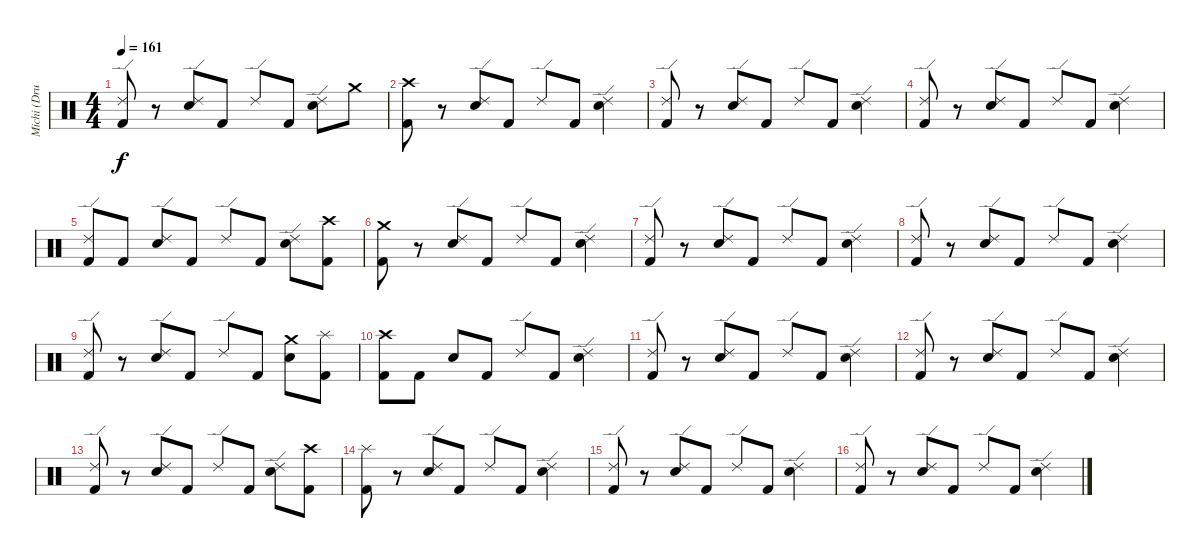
\track ("Michi (Drums)" "Michi (Dru") {instrument percussion}
\staff {score}
\articulation defaults
\ts (4 4)
\tempo 161
\clef neutral
\ks c
("Ride (edge) 2" "Kick (hit) 2").8{dy f} r.8 ("Ride (edge) 2" "Electric Snare (hit)").8 "Kick (hit) 2".8 "Ride (edge) 2".8 "Kick (hit) 2".8 ("Ride (edge) 2" "Electric Snare (hit)").8 "Crash medium (hit)".8 |
("Crash high (hit)" "Kick (hit) 2").8 r.8 ("Ride (edge) 2" "Electric Snare (hit)").8 "Kick (hit) 2".8 "Ride (edge) 2".8 "Kick (hit) 2".8 ("Ride (edge) 2" "Electric Snare (hit)").4 |
("Ride (edge) 2" "Kick (hit) 2").8 r.8 ("Ride (edge) 2" "Electric Snare (hit)").8 "Kick (hit) 2".8 "Ride (edge) 2".8 "Kick (hit) 2".8 ("Ride (edge) 2" "Electric Snare (hit)").4 |
("Ride (edge) 2" "Kick (hit) 2").8 r.8 ("Ride (edge) 2" "Electric Snare (hit)").8 "Kick (hit) 2".8 "Ride (edge) 2".8 "Kick (hit) 2".8 ("Ride (edge) 2" "Electric Snare (hit)").4 |
("Ride (edge) 2" "Kick (hit) 2").8 "Kick (hit) 2".8 ("Ride (edge) 2" "Electric Snare (hit)").8 "Kick (hit) 2".8 "Ride (edge) 2".8 "Kick (hit) 2".8 ("Ride (edge) 2" "Electric Snare (hit)").8 ("Crash high (hit)" "Kick (hit) 2").8 |
("Crash medium (hit)" "Kick (hit) 2").8 r.8 ("Ride (edge) 2" "Electric Snare (hit)").8 "Kick (hit) 2".8 "Ride (edge) 2".8 "Kick (hit) 2".8 ("Ride (edge) 2" "Electric Snare (hit)").4 |
("Ride (edge) 2" "Kick (hit) 2").8 r.8 ("Ride (edge) 2" "Electric Snare (hit)").8 "Kick (hit) 2".8 "Ride (edge) 2".8 "Kick (hit) 2".8 ("Ride (edge) 2" "Electric Snare (hit)").4 |
("Ride (edge) 2" "Kick (hit) 2").8 r.8 ("Ride (edge) 2" "Electric Snare (hit)").8 "Kick (hit) 2".8 "Ride (edge) 2".8 "Kick (hit) 2".8 ("Ride (edge) 2" "Electric Snare (hit)").4 |
("Ride (edge) 2" "Kick (hit) 2").8 r.8 ("Ride (edge) 2" "Electric Snare (hit)").8 "Kick (hit) 2".8 "Ride (edge) 2".8 "Kick (hit) 2".8 ("Crash medium (hit)" "Electric Snare (hit)").8 ("Splash (hit)" "Kick (hit) 2").8 |
("Crash high (hit)" "Kick (hit) 2").8 "Kick (hit) 2".8 "Electric Snare (hit)".8 "Kick (hit) 2".8 "Ride (edge) 2".8 "Kick (hit) 2".8 ("Ride (edge) 2" "Electric Snare (hit)").4 |
("Ride (edge) 2" "Kick (hit) 2").8 r.8 ("Ride (edge) 2" "Electric Snare (hit)").8 "Kick (hit) 2".8 "Ride (edge) 2".8 "Kick (hit) 2".8 ("Ride (edge) 2" "Electric Snare (hit)").4 |
("Ride (edge) 2" "Kick (hit) 2").8 r.8 ("Ride (edge) 2" "Electric Snare (hit)").8 "Kick (hit) 2".8 "Ride (edge) 2".8 "Kick (hit) 2".8 ("Ride (edge) 2" "Electric Snare (hit)").4 |
("Ride (edge) 2" "Kick (hit) 2").8 r.8 ("Ride (edge) 2" "Electric Snare (hit)").8 "Kick (hit) 2".8 "Ride (edge) 2".8 "Kick (hit) 2".8 ("Ride (edge) 2" "Electric Snare (hit)").8 ("Crash high (hit)" "Kick (hit) 2").8 |
("Splash (hit)" "Kick (hit) 2").8 r.8 ("Ride (edge) 2" "Electric Snare (hit)").8 "Kick (hit) 2".8 "Ride (edge) 2".8 "Kick (hit) 2".8 ("Ride (edge) 2" "Electric Snare (hit)").4 |
("Ride (edge) 2" "Kick (hit) 2").8 r.8 ("Ride (edge) 2" "Electric Snare (hit)").8 "Kick (hit) 2".8 "Ride (edge) 2".8 "Kick (hit) 2".8 ("Ride (edge) 2" "Electric Snare (hit)").4 |
("Ride (edge) 2" "Kick (hit) 2").8 r.8 ("Ride (edge) 2" "Electric Snare (hit)").8 "Kick (hit) 2".8 "Ride (edge) 2".8 "Kick (hit) 2".8 ("Ride (edge) 2" "Electric Snare (hit)").4
